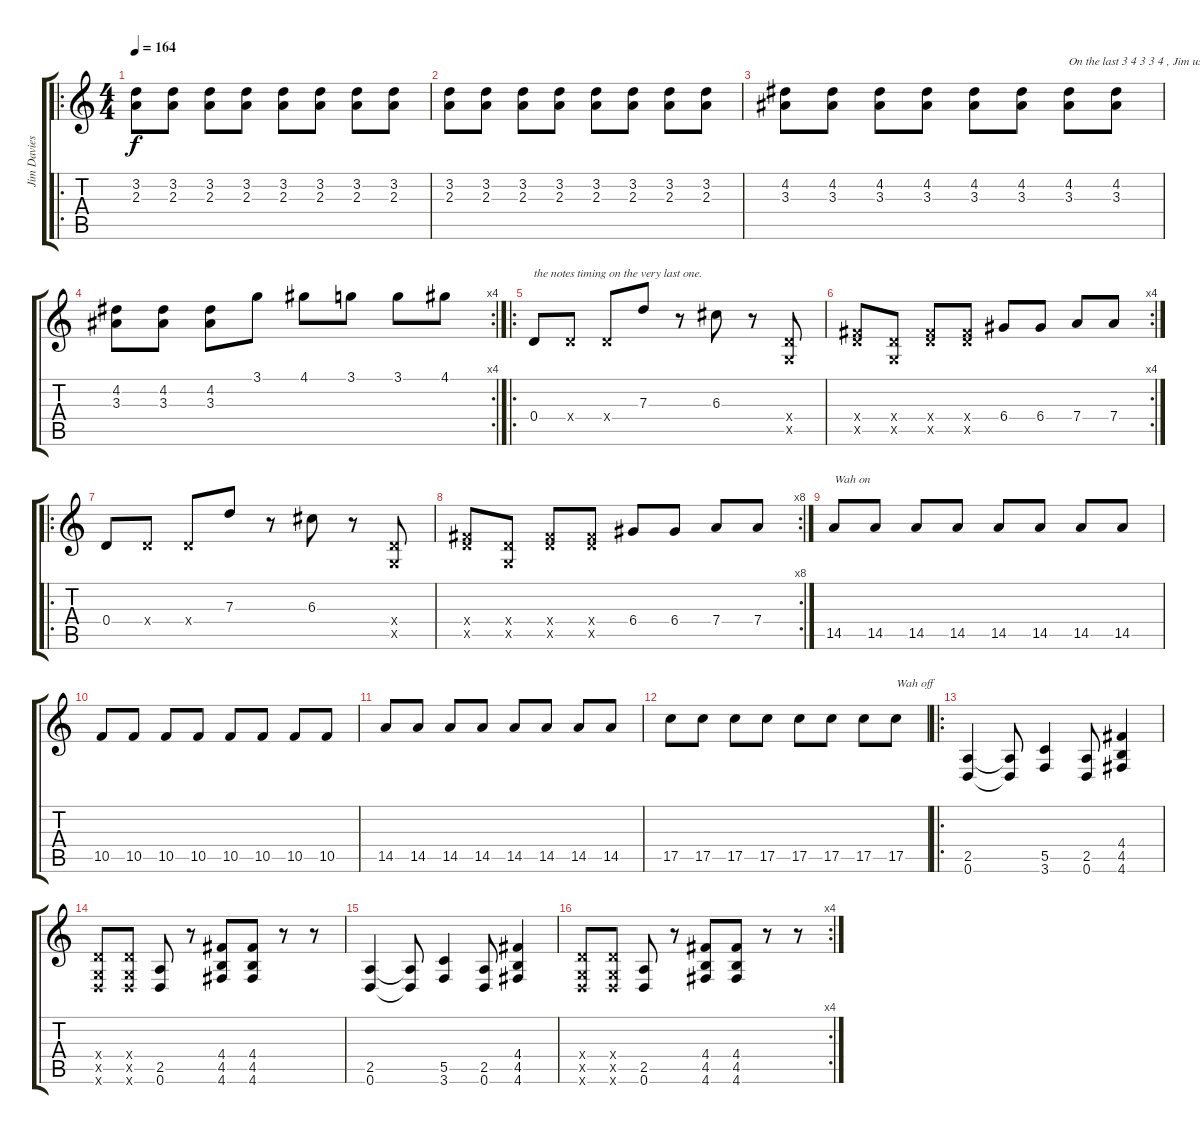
\track ("Jim Davies" "Jim Davies") {instrument distortionguitar}
\staff {score tabs}
\tuning (E4 B3 G3 D3 G2 D2) {hide}
\ro
\ts (4 4)
\tempo 164
\clef g2
\ks c
(3.2 2.3).8{dy f volume 8} (3.2 2.3).8 (3.2 2.3).8 (3.2 2.3).8 (3.2 2.3).8 (3.2 2.3).8 (3.2 2.3).8 (3.2 2.3).8 |
(3.2 2.3).8 (3.2 2.3).8 (3.2 2.3).8 (3.2 2.3).8 (3.2 2.3).8 (3.2 2.3).8 (3.2 2.3).8 (3.2 2.3).8 |
(4.2 3.3).8 (4.2 3.3).8 (4.2 3.3).8 (4.2 3.3).8 (4.2 3.3).8 (4.2 3.3).8 (4.2 3.3).8{txt "On the last 3 4 3 3 4 , Jim usual improvises the "} (4.2 3.3).8 |
\rc 4
(4.2 3.3).8 (4.2 3.3).8 (4.2 3.3).8 3.1.8 4.1.8 3.1.8 3.1.8 4.1.8 |
\ro
0.4.8{txt "the notes timing on the very last one." volume 16} 0.4{x}.8 0.4{x}.8 7.3.8 r.8 6.3.8 r.8 (0.4{x} 0.5{x}).8 |
\rc 4
(0.4{x} 11.5{x}).8 (0.4{x} 0.5{x}).8 (0.4{x} 11.5{x}).8 (0.4{x} 11.5{x}).8 6.4.8 6.4.8 7.4.8 7.4.8 |
\ro
0.4.8{volume 16} 0.4{x}.8 0.4{x}.8 7.3.8 r.8 6.3.8 r.8 (0.4{x} 0.5{x}).8 |
\rc 8
(0.4{x} 11.5{x}).8 (0.4{x} 0.5{x}).8 (0.4{x} 11.5{x}).8 (0.4{x} 11.5{x}).8 6.4.8 6.4.8 7.4.8 7.4.8 |
14.5.8{txt "Wah on"} 14.5.8 14.5.8 14.5.8 14.5.8 14.5.8 14.5.8 14.5.8 |
10.5.8 10.5.8 10.5.8 10.5.8 10.5.8 10.5.8 10.5.8 10.5.8 |
14.5.8 14.5.8 14.5.8 14.5.8 14.5.8 14.5.8 14.5.8 14.5.8 |
17.5.8 17.5.8 17.5.8 17.5.8 17.5.8 17.5.8 17.5.8 17.5.8{txt "Wah off"} |
\ro
(2.5 0.6).4 (2.5{t} 0.6{t}).8 (5.5 3.6).4 (2.5 0.6).8 (4.4 4.5 4.6).4 |
(0.4{x} 0.5{x} 0.6{x}).8 (0.4{x} 0.5{x} 0.6{x}).8 (2.5 0.6).8 r.8 (4.4 4.5 4.6).8 (4.4 4.5 4.6).8 r.8 r.8 |
(2.5 0.6).4 (2.5{t} 0.6{t}).8 (5.5 3.6).4 (2.5 0.6).8 (4.4 4.5 4.6).4 |
\rc 4
(0.4{x} 0.5{x} 0.6{x}).8 (0.4{x} 0.5{x} 0.6{x}).8 (2.5 0.6).8 r.8 (4.4 4.5 4.6).8 (4.4 4.5 4.6).8 r.8 r.8
